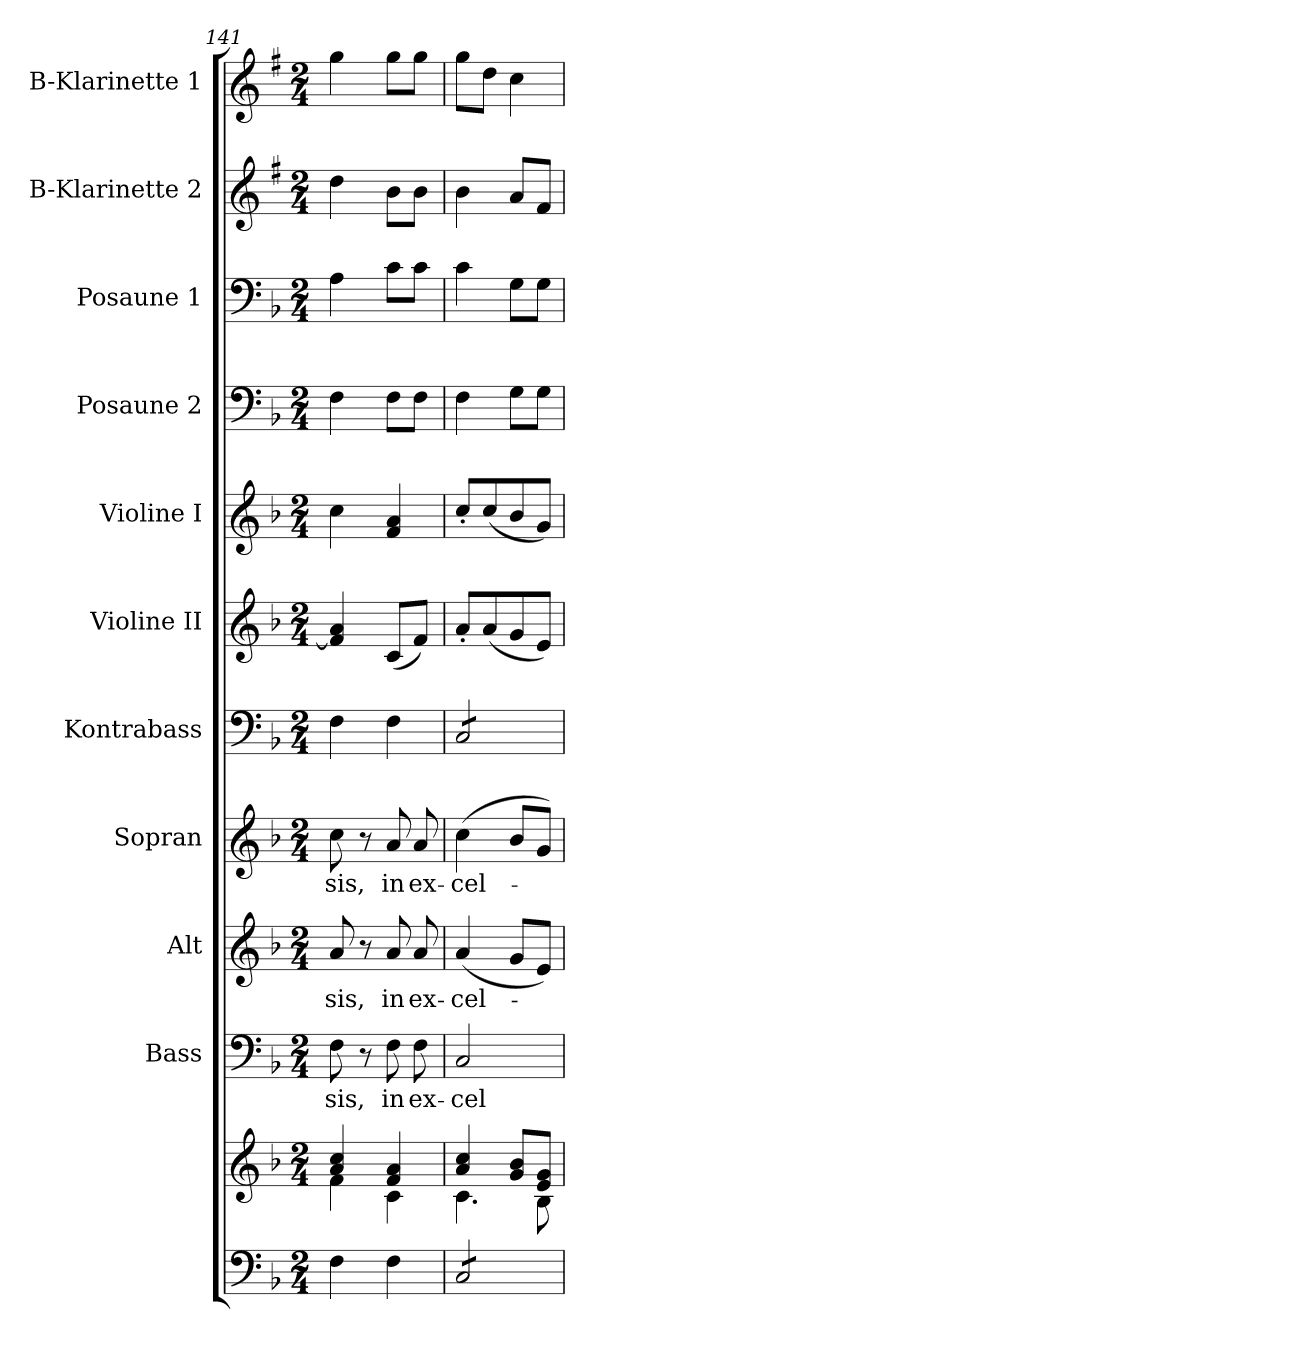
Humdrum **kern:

**kern	**kern	**kern	**text	**kern	**text	**kern	**text	**kern	**kern	**kern	**kern	**kern	**kern	**kern
*part11	*part11	*part10	*part10	*part9	*part9	*part8	*part8	*part7	*part6	*part5	*part4	*part3	*part2	*part1
*staff12	*staff11	*staff10	*staff10	*staff9	*staff9	*staff8	*staff8	*staff7	*staff6	*staff5	*staff4	*staff3	*staff2	*staff1
*	*	*I"Bass	*	*I"Alt	*	*I"Sopran	*	*I"Kontrabass	*I"Violine II	*I"Violine I	*I"Posaune 2	*I"Posaune 1	*I"B-Klarinette 2	*I"B-Klarinette 1
*	*	*I'B.	*	*I'A.	*	*I'S.	*	*I'Kb.	*I'Vl. II	*I'Vl. I	*I'Pos. 2	*I'Pos. 1	*I'B Kl. 2	*I'B Kl. 1
*clefF4	*clefG2	*clefF4	*	*clefG2	*	*clefG2	*	*clefF4	*clefG2	*clefG2	*clefF4	*clefF4	*clefG2	*clefG2
*	*	*	*	*	*	*	*	*ITrd7c12	*	*	*	*	*ITrd1c2	*ITrd1c2
*k[b-]	*k[b-]	*k[b-]	*	*k[b-]	*	*k[b-]	*	*k[b-]	*k[b-]	*k[b-]	*k[b-]	*k[b-]	*k[b-]	*k[b-]
*F:	*F:	*F:	*	*F:	*	*F:	*	*F:	*F:	*F:	*F:	*F:	*F:	*F:
*M2/4	*M2/4	*M2/4	*	*M2/4	*	*M2/4	*	*M2/4	*M2/4	*M2/4	*M2/4	*M2/4	*M2/4	*M2/4
=141	=141	=141	=141	=141	=141	=141	=141	=141	=141	=141	=141	=141	=141	=141
*	*^	*	*	*	*	*	*	*	*	*	*	*	*	*
!	!	!	!	!LO:LY:b	!	!LO:LY:b	!	!LO:LY:b	!	!	!	!	!	!	!
4F\	4a/ 4cc/	4f\	8F\	-sis,	8a/	-sis,	8cc\	-sis,	4FF\	4f/] 4a/	4cc\	4F\	4A\	4cc\	4ff\
.	.	.	8r	.	8r	.	8r	.	.	.	.	.	.	.	.
!	!	!	!	!LO:LY:b	!	!LO:LY:b	!	!LO:LY:b	!	!	!	!	!	!	!
4F\	4f/ 4a/	4c\	8F\	in	8a/	in	8a/	in	4FF\	(<8c/L	4f/ 4a/	8F\L	8c\L	8a\L	8ff\L
!	!	!	!	!LO:LY:b	!	!LO:LY:b	!	!LO:LY:b	!	!	!	!	!	!	!
.	.	.	8F\	ex-	8a/	ex-	8a/	ex-	.	8f/J)	.	8F\J	8c\J	8a\J	8ff\J
=142	=142	=142	=142	=142	=142	=142	=142	=142	=142	=142	=142	=142	=142	=142	=142
!	!	!	!	!LO:LY:b	!	!LO:LY:b	!	!LO:LY:b	!	!	!	!	!	!	!
*tremolo	*	*	*	*	*	*	*	*	*	*	*	*	*	*	*
*	*	*	*	*	*	*	*	*	*tremolo	*	*	*	*	*	*
8C/L	4a/ 4cc/	4.c\	2C/	-cel-	(<4a/	-cel-	(>4cc\	-cel-	8CC/L	8a'</L	8cc'</L	4F\	4c\	4a\	8ff\L
8C/	.	.	.	.	.	.	.	.	8CC/	(<8a/	(<8cc/	.	.	.	8cc\J
8C/	8g/ 8b-/L	.	.	.	8g/L	.	8b-/L	.	8CC/	8g/	8b-/	8G\L	8G\L	8g/L	4b-\
8C/J	8e/ 8g/J	8B-\	.	.	8e/J)	.	8g/J)	.	8CC/J	8e/J)	8g/J)	8G\J	8G\J	8e/J	.
*	*	*	*	*	*	*	*	*	*Xtremolo	*	*	*	*	*	*
*Xtremolo	*	*	*	*	*	*	*	*	*	*	*	*	*	*	*
*	*v	*v	*	*	*	*	*	*	*	*	*	*	*	*	*
=	=	=	=	=	=	=	=	=	=	=	=	=	=	=
*-	*-	*-	*-	*-	*-	*-	*-	*-	*-	*-	*-	*-	*-	*-
